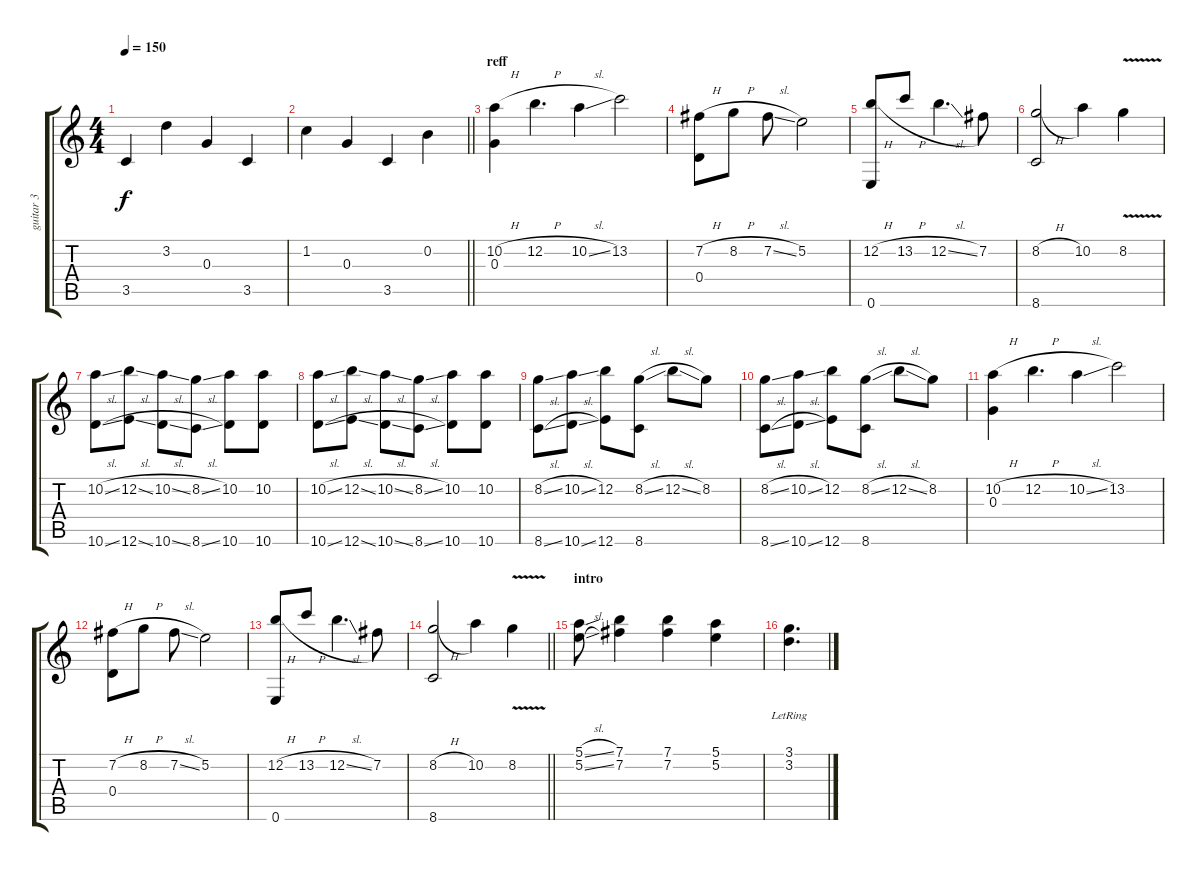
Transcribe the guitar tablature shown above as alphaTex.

\track ("guitar 3" "guitar 3") {instrument acousticguitarsteel}
\staff {score tabs}
\tuning (E4 B3 G3 D3 A2 E2) {hide}
\ts (4 4)
\tempo 150
\clef g2
\ks c
3.5.4{dy f} 3.2.4 0.3.4 3.5.4 |
\barLineRight lightlight
1.2.4 0.3.4 3.5.4 0.2.4 |
\section ("" "reff")
(10.2{h} 0.3).4 12.2{h}.4{d} 10.2{sl}.4 13.2.2 |
(7.2{h} 0.4).8 8.2{h}.8 7.2{sl}.8 5.2.2 |
(12.2{h} 0.6).8 13.2{h}.8 12.2{sl}.4{d} 7.2.8 |
(8.2{h} 8.6).2 10.2.4 8.2{v}.4 |
(10.2{sl} 10.6{sl}).8 (12.2{sl} 12.6{sl}).8 (10.2{sl} 10.6{sl}).8 (8.2{sl} 8.6{sl}).8 (10.2 10.6).8 (10.2 10.6).8 |
(10.2{sl} 10.6{sl}).8 (12.2{sl} 12.6{sl}).8 (10.2{sl} 10.6{sl}).8 (8.2{sl} 8.6{sl}).8 (10.2 10.6).8 (10.2 10.6).8 |
(8.2{sl} 8.6{sl}).8 (10.2{sl} 10.6{sl}).8 (12.2 12.6).8 (8.2{sl} 8.6).8 12.2{sl}.8 8.2.8 |
(8.2{sl} 8.6{sl}).8 (10.2{sl} 10.6{sl}).8 (12.2 12.6).8 (8.2{sl} 8.6).8 12.2{sl}.8 8.2.8 |
(10.2{h} 0.3).4 12.2{h}.4{d} 10.2{sl}.4 13.2.2 |
(7.2{h} 0.4).8 8.2{h}.8 7.2{sl}.8 5.2.2 |
(12.2{h} 0.6).8 13.2{h}.8 12.2{sl}.4{d} 7.2.8 |
\barLineRight lightlight
(8.2{h} 8.6).2 10.2.4 8.2{v}.4 |
\section ("" "intro")
(5.1{sl} 5.2{sl}).8 (7.1 7.2).4 (7.1 7.2).4 (5.1 5.2).4 |
(3.1{lr} 3.2{lr}).4{d}
